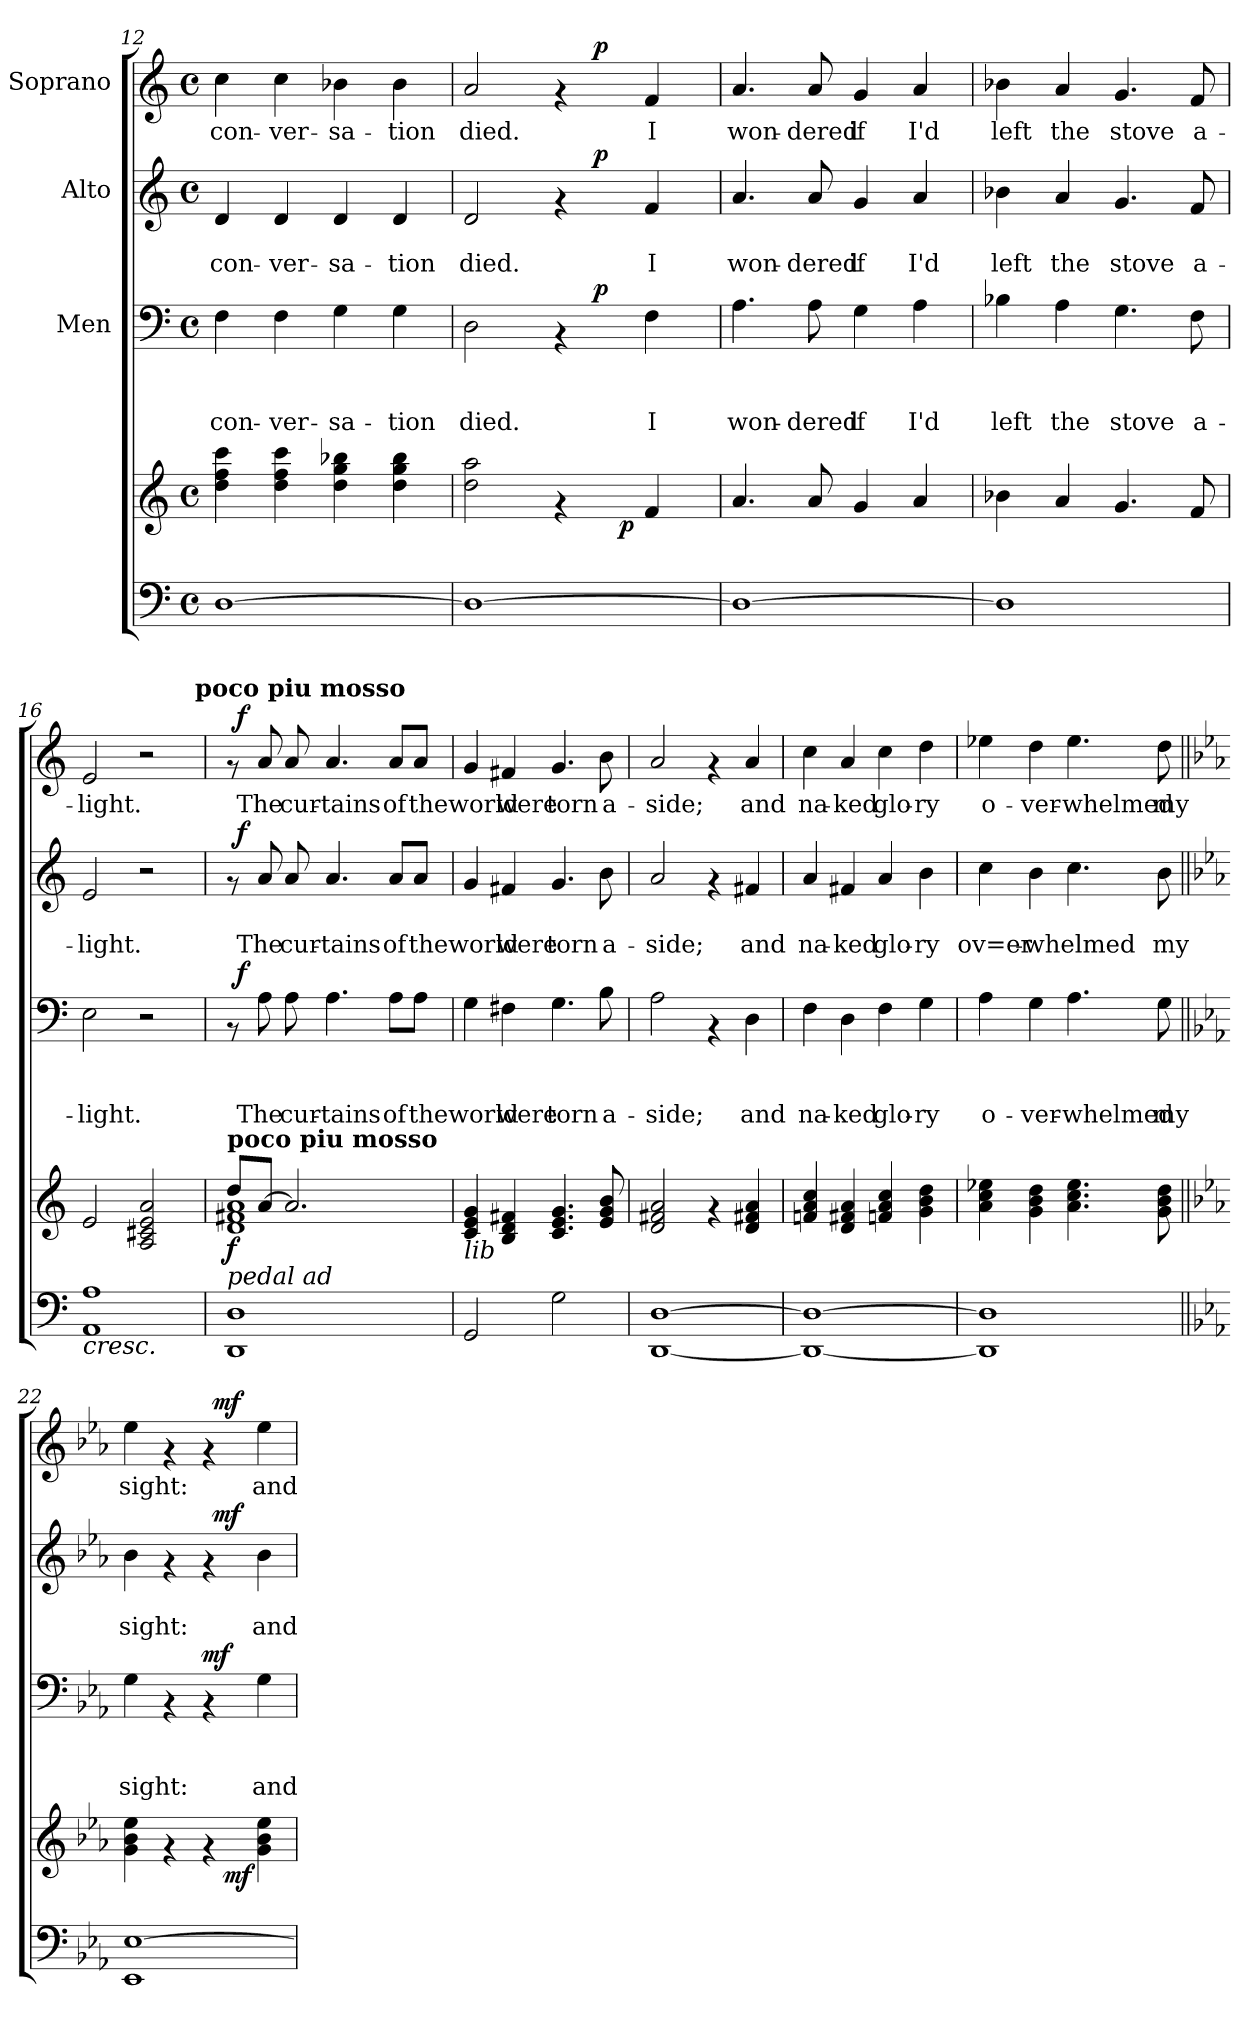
**kern	**kern	**dynam	**kern	**text	**text	**text	**dynam	**kern	**text	**text	**dynam	**kern	**text	**dynam
*part4	*part4	*part4	*part3	*part3	*part3	*part3	*part3	*part2	*part2	*part2	*part2	*part1	*part1	*part1
*staff5	*staff4	*staff4/5	*staff3	*staff3	*staff3	*staff3	*staff3	*staff2	*staff2	*staff2	*staff2	*staff1	*staff1	*staff1
*	*	*	*I"Men	*	*	*	*	*I"Alto	*	*	*	*I"Soprano	*	*
*clefF4	*clefG2	*	*clefF4	*	*	*	*	*clefG2	*	*	*	*clefG2	*	*
*k[]	*k[]	*	*k[]	*	*	*	*	*k[]	*	*	*	*k[]	*	*
*C:	*C:	*	*C:	*	*	*	*	*C:	*	*	*	*C:	*	*
*M4/4	*M4/4	*	*M4/4	*	*	*	*	*M4/4	*	*	*	*M4/4	*	*
*met(c)	*met(c)	*	*met(c)	*	*	*	*	*met(c)	*	*	*	*met(c)	*	*
=12	=12	=12	=12	=12	=12	=12	=12	=12	=12	=12	=12	=12	=12	=12
!	!	!	!	!	!	!LO:LY:b	!	!	!	!LO:LY:b	!	!	!LO:LY:b	!
[>1D	4dd\ 4ff\ 4ccc\	.	4F\	.	.	con-	.	4d/	.	con-	.	4cc\	con-	.
!	!	!	!	!	!	!LO:LY:b	!	!	!	!LO:LY:b	!	!	!LO:LY:b	!
.	4dd\ 4ff\ 4ccc\	.	4F\	.	.	-ver-	.	4d/	.	-ver-	.	4cc\	-ver-	.
!	!	!	!	!	!	!LO:LY:b	!	!	!	!LO:LY:b	!	!	!LO:LY:b	!
.	4dd\ 4gg\ 4bb-X\	.	4G\	.	.	-sa-	.	4d/	.	-sa-	.	4b-X\	-sa-	.
!	!	!	!	!	!	!LO:LY:b	!	!	!	!LO:LY:b	!	!	!LO:LY:b	!
.	4dd\ 4gg\ 4bb-\	.	4G\	.	.	-tion	.	4d/	.	-tion	.	4b-\	-tion	.
=13	=13	=13	=13	=13	=13	=13	=13	=13	=13	=13	=13	=13	=13	=13
!	!	!	!	!	!	!LO:LY:b	!	!	!	!LO:LY:b	!	!	!LO:LY:b	!
*	*^	*	*^	*	*	*	*	*^	*	*	*	*^	*	*
1D_	2dd\ 2aa\	2ryy	.	2D\	2ryy	.	.	died.	.	2d/	2ryy	.	died.	.	2a/	2ryy	died.	.
.	4rf	8.ryy	.	4rAA	8ryy	.	.	.	.	4rf	8ryy	.	.	.	4rf	8ryy	.	.
!	!	!	!	!	!	!	!	!	!LO:DY:a	!	!	!	!	!LO:DY:a	!	!	!	!LO:DY:a
.	.	.	.	.	4.ryy	.	.	.	p	.	4.ryy	.	.	p	.	4.ryy	.	p
!	!	!	!LO:DY:b	!	!	!	!	!	!	!	!	!	!	!	!	!	!	!
.	.	4ryy	p	.	.	.	.	.	.	.	.	.	.	.	.	.	.	.
!	!	!	!	!	!	!	!	!LO:LY:b	!	!	!	!	!LO:LY:b	!	!	!	!LO:LY:b	!
.	4f/	.	.	4F\	.	.	.	I	.	4f/	.	.	I	.	4f/	.	I	.
.	.	16ryy	.	.	.	.	.	.	.	.	.	.	.	.	.	.	.	.
=14	=14	=14	=14	=14	=14	=14	=14	=14	=14	=14	=14	=14	=14	=14	=14	=14	=14	=14
!	!	!	!	!	!	!	!	!LO:LY:b	!	!	!	!	!LO:LY:b	!	!	!	!LO:LY:b	!
*	*v	*v	*	*	*	*	*	*	*	*v	*v	*	*	*	*v	*v	*	*
*	*	*	*v	*v	*	*	*	*	*	*	*	*	*	*	*
1D_	4.a/	.	4.A\	.	.	won-	.	4.a/	.	won-	.	4.a/	won-	.
!	!	!	!	!	!	!LO:LY:b	!	!	!	!LO:LY:b	!	!	!LO:LY:b	!
.	8a/	.	8A\	.	.	-dered	.	8a/	.	-dered	.	8a/	-dered	.
!	!	!	!	!	!	!LO:LY:b	!	!	!	!LO:LY:b	!	!	!LO:LY:b	!
.	4g/	.	4G\	.	.	if	.	4g/	.	if	.	4g/	if	.
!	!	!	!	!	!	!LO:LY:b	!	!	!	!LO:LY:b	!	!	!LO:LY:b	!
.	4a/	.	4A\	.	.	I'd	.	4a/	.	I'd	.	4a/	I'd	.
!!LO:LB:g=z
=15	=15	=15	=15	=15	=15	=15	=15	=15	=15	=15	=15	=15	=15	=15
!	!	!	!	!	!	!LO:LY:b	!	!	!	!LO:LY:b	!	!	!LO:LY:b	!
1D]	4b-X\	.	4B-X\	.	.	left	.	4b-X\	.	left	.	4b-X\	left	.
!	!	!	!	!	!	!LO:LY:b	!	!	!	!LO:LY:b	!	!	!LO:LY:b	!
.	4a/	.	4A\	.	.	the	.	4a/	.	the	.	4a/	the	.
!	!	!	!	!	!	!LO:LY:b	!	!	!	!LO:LY:b	!	!	!LO:LY:b	!
.	4.g/	.	4.G\	.	.	stove	.	4.g/	.	stove	.	4.g/	stove	.
!	!	!	!	!	!	!LO:LY:b	!	!	!	!LO:LY:b	!	!	!LO:LY:b	!
.	8f/	.	8F\	.	.	a-	.	8f/	.	a-	.	8f/	a-	.
=16	=16	=16	=16	=16	=16	=16	=16	=16	=16	=16	=16	=16	=16	=16
!	!	!LO:HP:b=2	!	!	!	!LO:LY:b	!	!	!	!LO:LY:b	!	!	!LO:LY:b	!
*	*	*	*	*	*	*	*	*	*	*	*	*^	*	*
1AA 1A	2e/	<	2E\	.	.	-light.	.	2e/	.	-light.	.	2e/	2ryy	-light.	.
.	2A/ 2c#X/ 2e/ 2a/	.	2r	.	.	.	.	2r	.	.	.	2r	4...ryy	.	.
!	!	!	!	!	!	!	!	!	!	!	!	!	!LO:TX:a:B:t=poco piu mosso	!	!
.	.	.	.	.	.	.	.	.	.	.	.	.	32ryy	.	.
=17	=17	=17	=17	=17	=17	=17	=17	=17	=17	=17	=17	=17	=17	=17	=17
*	*^	*	*	*	*	*	*	*	*	*	*	*	*	*	*
!	!LO:TX:a:B:t=poco piu mosso	!	!	!	!	!	!	!	!	!	!	!	!	!	!	!
!	!LO:TX:b:i:t=pedal ad	!	!	!	!	!	!	!	!	!	!	!	!	!	!	!
!	!	!	!LO:DY:b	!	!	!	!	!	!	!	!	!	!	!	!	!
*	*	*	*	*^	*	*	*	*	*^	*	*	*	*	*	*	*
1DD 1D	8dd/L	1d 1f#X 1a	f	8rAA	32ryy	.	.	.	.	8rf	32ryy	.	.	.	8rf	32ryy	.	.
!	!	!	!	!	!	!	!	!	!LO:DY:a	!	!	!	!	!LO:DY:a	!	!	!	!LO:DY:a
.	.	.	.	.	2ryy	.	.	.	f	.	2ryy	.	.	f	.	2ryy	.	f
!	!	!	!	!	!	!	!	!LO:LY:b	!	!	!	!	!LO:LY:b	!	!	!	!LO:LY:b	!
.	[>8a/J	.	.	8A\	.	.	.	The	.	8a/	.	.	The	.	8a/	.	The	.
!	!	!	!	!	!	!	!	!LO:LY:b	!	!	!	!	!LO:LY:b	!	!	!	!LO:LY:b	!
.	2.a/]	.	.	8A\	.	.	.	cur-	.	8a/	.	.	cur-	.	8a/	.	cur-	.
!	!	!	!	!	!	!	!	!LO:LY:b	!	!	!	!	!LO:LY:b	!	!	!	!LO:LY:b	!
.	.	.	.	4.A\	.	.	.	-tains	.	4.a/	.	.	-tains	.	4.a/	.	-tains	.
.	.	.	.	.	4...ryy	.	.	.	.	.	4...ryy	.	.	.	.	4...ryy	.	.
!	!	!	!	!	!	!	!	!LO:LY:b	!	!	!	!	!LO:LY:b	!	!	!	!LO:LY:b	!
.	.	.	.	8A\L	.	.	.	of	.	8a/L	.	.	of	.	8a/L	.	of	.
!	!	!	!	!	!	!	!	!LO:LY:b	!	!	!	!	!LO:LY:b	!	!	!	!LO:LY:b	!
.	.	.	.	8A\J	.	.	.	theworld	.	8a/J	.	.	theworld	.	8a/J	.	theworld	.
*	*v	*v	*	*	*	*	*	*	*	*	*	*	*	*	*	*	*	*
.	.	[	.	.	.	.	.	.	.	.	.	.	.	.	.	.	.
=18	=18	=18	=18	=18	=18	=18	=18	=18	=18	=18	=18	=18	=18	=18	=18	=18	=18
!	!LO:TX:b:i:t=lib	!	!	!	!	!	!	!	!	!	!	!	!	!	!	!	!
*	*	*	*v	*v	*	*	*	*	*	*	*	*	*	*v	*v	*	*
*	*	*	*	*	*	*	*	*v	*v	*	*	*	*	*	*
2GG/	4c/ 4e/ 4g/	.	4G\	.	.	.	.	4g/	.	.	.	4g/	.	.
!	!	!	!	!	!	!LO:LY:b	!	!	!	!LO:LY:b	!	!	!LO:LY:b	!
.	4B/ 4d/ 4f#X/	.	4F#X\	.	.	were	.	4f#X/	.	were	.	4f#X/	were	.
!	!	!	!	!	!	!LO:LY:b	!	!	!	!LO:LY:b	!	!	!LO:LY:b	!
2G\	4.c/ 4.e/ 4.g/	.	4.G\	.	.	torn	.	4.g/	.	torn	.	4.g/	torn	.
!	!	!	!	!	!	!LO:LY:b	!	!	!	!LO:LY:b	!	!	!LO:LY:b	!
.	8e/ 8g/ 8b/	.	8B\	.	.	a-	.	8b\	.	a-	.	8b\	a-	.
=19	=19	=19	=19	=19	=19	=19	=19	=19	=19	=19	=19	=19	=19	=19
!	!	!	!	!	!	!LO:LY:b	!	!	!	!LO:LY:b	!	!	!LO:LY:b	!
[<1DD [>1D	2d/ 2f#X/ 2a/	.	2A\	.	.	-side;	.	2a/	.	-side;	.	2a/	-side;	.
.	4rf	.	4rAA	.	.	.	.	4rf	.	.	.	4rf	.	.
!	!	!	!	!	!	!LO:LY:b	!	!	!	!LO:LY:b	!	!	!LO:LY:b	!
.	4d/ 4f#X/ 4a/	.	4D\	.	.	and	.	4f#X/	.	and	.	4a/	and	.
=20	=20	=20	=20	=20	=20	=20	=20	=20	=20	=20	=20	=20	=20	=20
!	!	!	!	!	!	!LO:LY:b	!	!	!	!LO:LY:b	!	!	!LO:LY:b	!
1DD_ 1D_	4fn/ 4a/ 4cc/	.	4F\	.	.	na-	.	4a/	.	na-	.	4cc\	na-	.
!	!	!	!	!	!	!LO:LY:b	!	!	!	!LO:LY:b	!	!	!LO:LY:b	!
.	4d/ 4f#X/ 4a/	.	4D\	.	.	-ked	.	4f#X/	.	-ked	.	4a/	-ked	.
!	!	!	!	!	!	!LO:LY:b	!	!	!	!LO:LY:b	!	!	!LO:LY:b	!
.	4fn/ 4a/ 4cc/	.	4F\	.	.	glo-	.	4a/	.	glo-	.	4cc\	glo-	.
!	!	!	!	!	!	!LO:LY:b	!	!	!	!LO:LY:b	!	!	!LO:LY:b	!
.	4g\ 4b\ 4dd\	.	4G\	.	.	-ry	.	4b\	.	-ry	.	4dd\	-ry	.
!!LO:PB:g=z
=21	=21	=21	=21	=21	=21	=21	=21	=21	=21	=21	=21	=21	=21	=21
!	!	!	!	!	!	!LO:LY:b	!	!	!	!LO:LY:b	!	!	!LO:LY:b	!
1DD] 1D]	4a\ 4cc\ 4ee-X\	.	4A\	.	.	o-	.	4cc\	.	ov=er-	.	4ee-X\	o-	.
!	!	!	!	!	!	!LO:LY:b	!	!	!	!LO:LY:b	!	!	!LO:LY:b	!
.	4g\ 4b\ 4dd\	.	4G\	.	.	-ver-	.	4b\	.	-whelmed	.	4dd\	-ver-	.
!	!	!	!	!	!	!LO:LY:b	!	!	!	!	!	!	!LO:LY:b	!
.	4.a\ 4.cc\ 4.ee-\	.	4.A\	.	.	-whelmed	.	4.cc\	.	.	.	4.ee-\	-whelmed	.
!	!	!	!	!	!	!LO:LY:b	!	!	!	!LO:LY:b	!	!	!LO:LY:b	!
.	8g\ 8b\ 8dd\	.	8G\	.	.	my	.	8b\	.	my	.	8dd\	my	.
=22||	=22||	=22||	=22||	=22||	=22||	=22||	=22||	=22||	=22||	=22||	=22||	=22||	=22||	=22||
*k[b-e-a-]	*k[b-e-a-]	*	*k[b-e-a-]	*	*	*	*	*k[b-e-a-]	*	*	*	*k[b-e-a-]	*	*
*E-:	*E-:	*	*E-:	*	*	*	*	*E-:	*	*	*	*E-:	*	*
!	!	!	!	!	!	!LO:LY:b	!	!	!	!LO:LY:b	!	!	!LO:LY:b	!
*	*^	*	*	*	*	*	*	*^	*	*	*	*^	*	*
1EE- [>1E-	4g\ 4b-\ 4ee-\	2ryy	.	4G\	.	.	sight:	.	4b-\	2ryy	.	sight:	.	4ee-\	2ryy	sight:	.
.	4rf	.	.	4rAA	.	.	.	.	4rf	.	.	.	.	4rf	.	.	.
!	!	!	!	!	!	!	!	!LO:DY:a	!	!	!	!	!	!	!	!	!
.	4rf	16ryy	.	4rAA	.	.	.	mf	4rf	32ryy	.	.	.	4rf	32ryy	.	.
!	!	!	!	!	!	!	!	!	!	!	!	!	!LO:DY:a	!	!	!	!LO:DY:a
.	.	.	.	.	.	.	.	.	.	4...ryy	.	.	mf	.	4...ryy	.	mf
!	!	!	!LO:DY:b	!	!	!	!	!	!	!	!	!	!	!	!	!	!
.	.	4..ryy	mf	.	.	.	.	.	.	.	.	.	.	.	.	.	.
!	!	!	!	!	!	!	!LO:LY:b	!	!	!	!	!LO:LY:b	!	!	!	!LO:LY:b	!
.	4g\ 4b-\ 4ee-\	.	.	4G\	.	.	and	.	4b-\	.	.	and	.	4ee-\	.	and	.
*	*	*	*	*	*	*	*	*	*v	*v	*	*	*	*	*	*	*
*	*v	*v	*	*	*	*	*	*	*	*	*	*	*v	*v	*	*
=	=	=	=	=	=	=	=	=	=	=	=	=	=	=
*-	*-	*-	*-	*-	*-	*-	*-	*-	*-	*-	*-	*-	*-	*-
